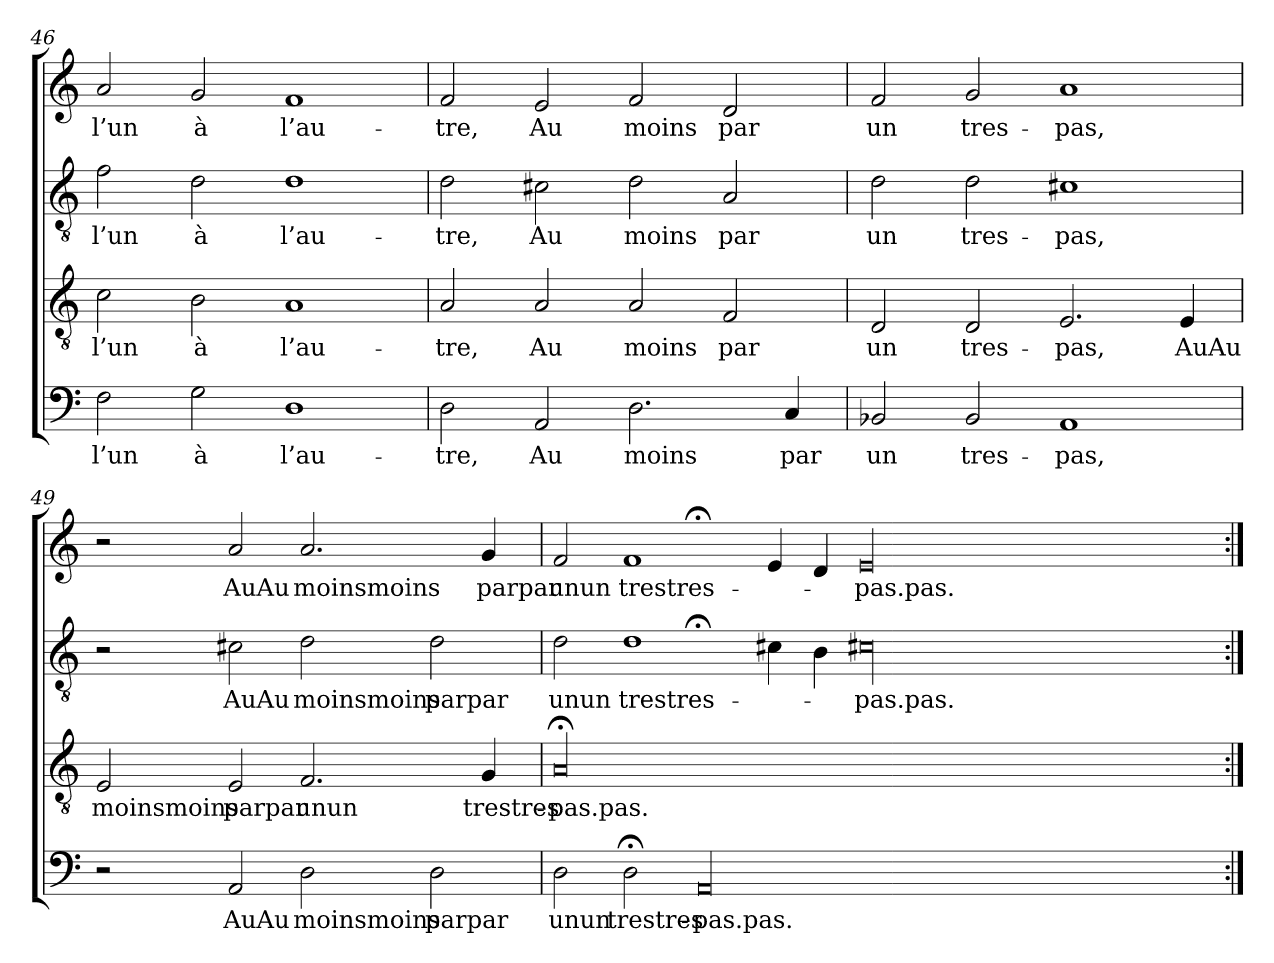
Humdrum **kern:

**kern	**text	**kern	**text	**kern	**text	**kern	**text
*part4	*part4	*part3	*part3	*part2	*part2	*part1	*part1
*staff4	*staff4	*staff3	*staff3	*staff2	*staff2	*staff1	*staff1
*clefF4	*	*clefGv2	*	*clefGv2	*	*clefG2	*
*k[]	*	*k[]	*	*k[]	*	*k[]	*
=46	=46	=46	=46	=46	=46	=46	=46
2F	l’un	2c	l’un	2f	l’un	2a	l’un
2G	à	2B	à	2d	à	2g	à
1D	l’au-	1A	l’au-	1d	l’au-	1f	l’au-
!!LO:LB:g=z
=47	=47	=47	=47	=47	=47	=47	=47
2D	-tre,	2A	-tre,	2d	-tre,	2f	-tre,
2AA	Au	2A	Au	2c#X	Au	2e	Au
2.D	moins	2A	moins	2d	moins	2f	moins
.	.	2F	par	2A	par	2d	par
4C	par	.	.	.	.	.	.
=48	=48	=48	=48	=48	=48	=48	=48
2BB-X	un	2D	un	2d	un	2f	un
2BB-	tres-	2D	tres-	2d	tres-	2g	tres-
1AA	-pas,	2.E	-pas,	1c#X	-pas,	1a	-pas,
.	.	4E	AuAu	.	.	.	.
=49	=49	=49	=49	=49	=49	=49	=49
2r	.	2E	moinsmoins	2r	.	2r	.
2AA	AuAu	2E	parpar	2c#X	AuAu	2a	AuAu
2D	moinsmoins	2.F	unun	2d	moinsmoins	2.a	moinsmoins
2D	parpar	.	.	2d	parpar	.	.
.	.	4G	trestres-	.	.	4g	parpar
=50	=50	=50	=50	=50	=50	=50	=50
2D	unun	00A;<	-pas.pas.	2d	unun	2f	unun
2D;<	trestres-	.	.	1d	trestres-	1f	trestres-
00AA	-pas.pas.	.	.	.	.	.	.
.	.	.	.	4c#X	.	4e	.
.	.	.	.	4B	.	4d	.
.	.	.	.	00c#X	-pas.pas.	00e	-pas.pas.
.	.	0ryy	.	.	.	.	.
1ryy	.	.	.	.	.	.	.
=:|!	=:|!;	=:|!	=:|!;	=:|!;	=:|!;	=:|!;	=:|!;
*-	*-	*-	*-	*-	*-	*-	*-
